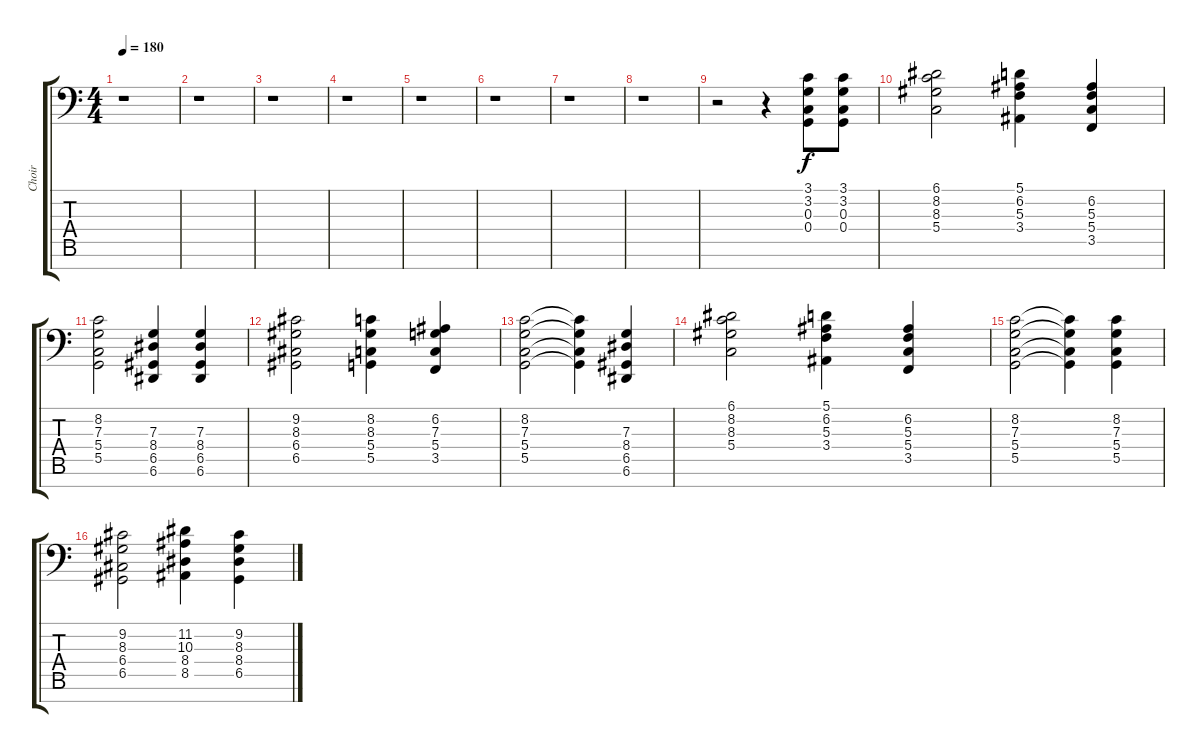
\track ("Choir" "Choir") {instrument choiraahs}
\staff {score tabs}
\tuning (A3 E3 C3 G2 D2 A1 E1) {hide}
\ts (4 4)
\tempo 180
\clef f4
\ks c
r.1{dy f} |
r.1 |
r.1 |
r.1 |
r.1 |
r.1 |
r.1 |
r.1 |
r.2 r.4 (3.1 3.2 0.3 0.4).8 (3.1 3.2 0.3 0.4).8 |
(6.1 8.2 8.3 5.4).2 (5.1 6.2 5.3 3.4).4 (6.2 5.3 5.4 3.5).4 |
(8.2 7.3 5.4 5.5).2 (7.3 8.4 6.5 6.6).4 (7.3 8.4 6.5 6.6).4 |
(9.2 8.3 6.4 6.5).2 (8.2 8.3 5.4 5.5).4 (6.2 7.3 5.4 3.5).4 |
(8.2 7.3 5.4 5.5).2 (8.2{t} 7.3{t} 5.4{t} 5.5{t}).4 (7.3 8.4 6.5 6.6).4 |
(6.1 8.2 8.3 5.4).2 (5.1 6.2 5.3 3.4).4 (6.2 5.3 5.4 3.5).4 |
(8.2 7.3 5.4 5.5).2 (8.2{t} 7.3{t} 5.4{t} 5.5{t}).4 (8.2 7.3 5.4 5.5).4 |
(9.2 8.3 6.4 6.5).2 (11.2 10.3 8.4 8.5).4 (9.2 8.3 8.4 6.5).4
